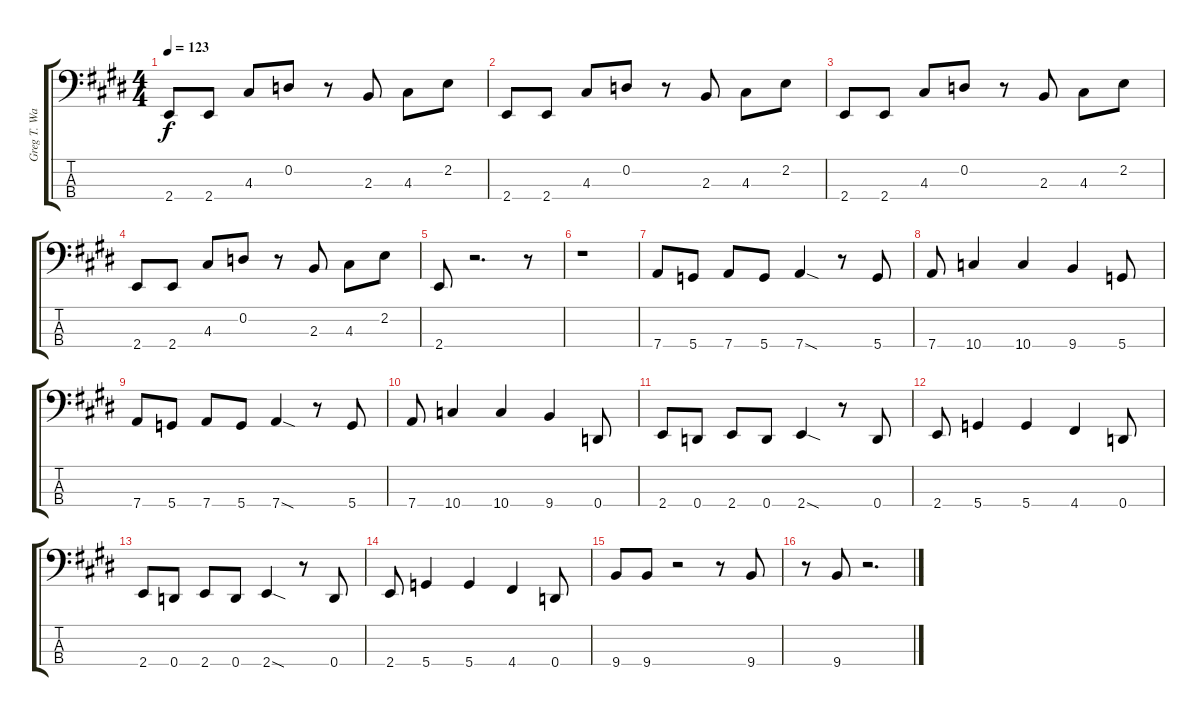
\track ("Greg T. Walker Bass" "Greg T. Wa") {instrument electricbassfinger}
\staff {score tabs}
\tuning (G2 D2 A1 D1) {hide}
\ts (4 4)
\tempo 123
\clef f4
\ks e
2.4.8{dy f} 2.4.8 4.3.8 0.2.8 r.8 2.3.8 4.3.8 2.2.8 |
2.4.8 2.4.8 4.3.8 0.2.8 r.8 2.3.8 4.3.8 2.2.8 |
2.4.8 2.4.8 4.3.8 0.2.8 r.8 2.3.8 4.3.8 2.2.8 |
2.4.8 2.4.8 4.3.8 0.2.8 r.8 2.3.8 4.3.8 2.2.8 |
2.4.8 r.2{d} r.8 |
r.1 |
7.4.8 5.4.8 7.4.8 5.4.8 7.4{sod}.4 r.8 5.4.8 |
7.4.8 10.4.4 10.4.4 9.4.4 5.4.8 |
7.4.8 5.4.8 7.4.8 5.4.8 7.4{sod}.4 r.8 5.4.8 |
7.4.8 10.4.4 10.4.4 9.4.4 0.4.8 |
2.4.8 0.4.8 2.4.8 0.4.8 2.4{sod}.4 r.8 0.4.8 |
2.4.8 5.4.4 5.4.4 4.4.4 0.4.8 |
2.4.8 0.4.8 2.4.8 0.4.8 2.4{sod}.4 r.8 0.4.8 |
2.4.8 5.4.4 5.4.4 4.4.4 0.4.8 |
9.4.8 9.4.8 r.2 r.8 9.4.8 |
r.8 9.4.8 r.2{d}
